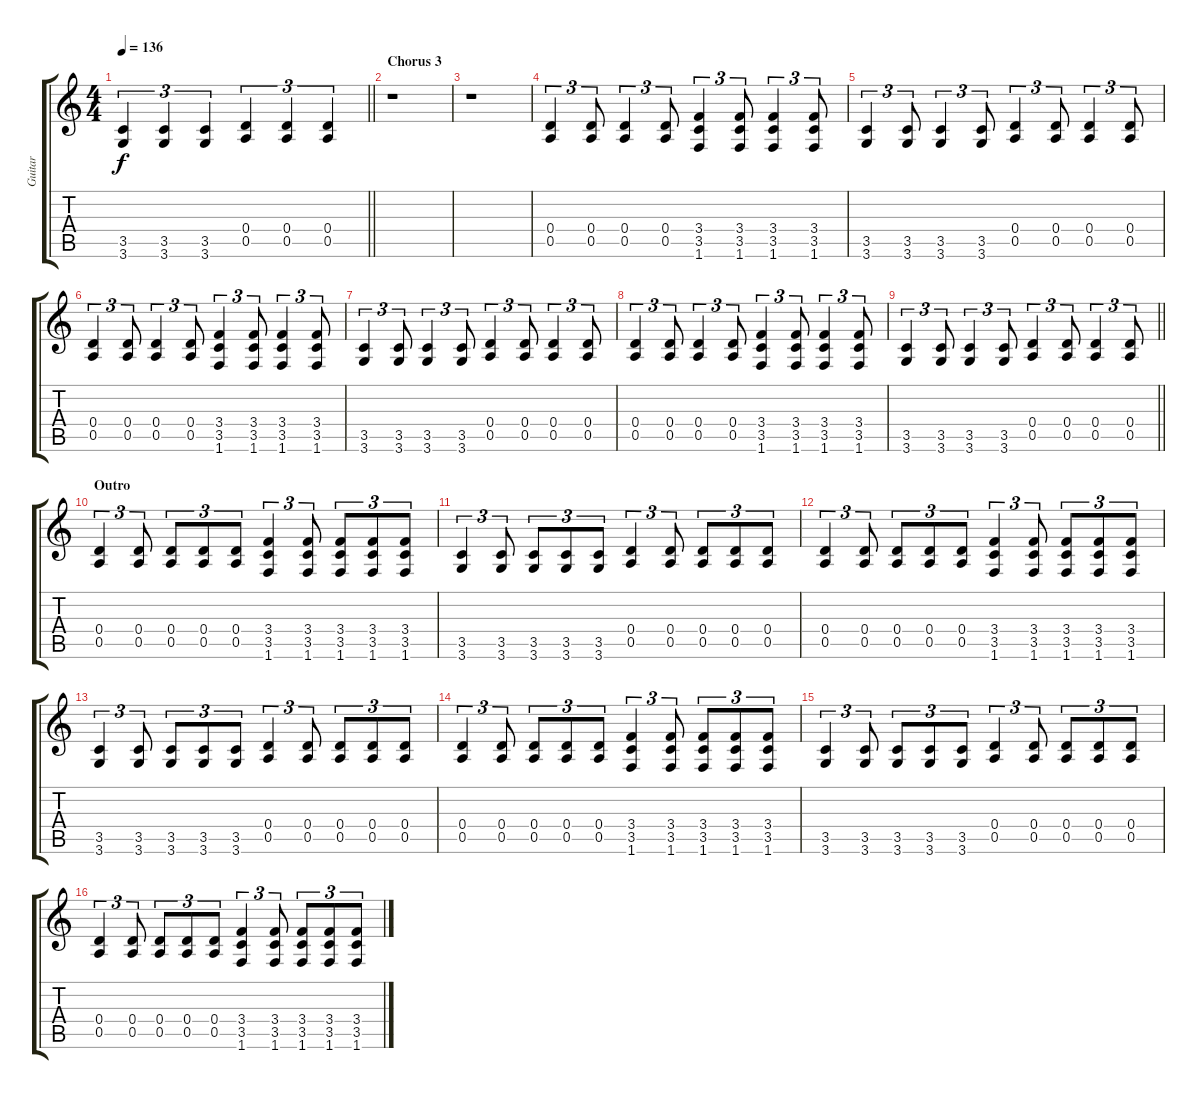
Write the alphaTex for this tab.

\track ("Guitar" "Guitar") {instrument distortionguitar}
\staff {score tabs}
\tuning (E4 B3 G3 D3 A2 E2) {hide}
\ts (4 4)
\tempo 136
\clef g2
\barLineRight lightlight
\ks c
(3.5 3.6).4{tu (3 2) dy f} (3.5 3.6).4{tu (3 2)} (3.5 3.6).4{tu (3 2)} (0.4 0.5).4{tu (3 2)} (0.4 0.5).4{tu (3 2)} (0.4 0.5).4{tu (3 2)} |
\section ("" "Chorus 3")
r.1 |
r.1 |
(0.4 0.5).4{tu (3 2)} (0.4 0.5).8{tu (3 2)} (0.4 0.5).4{tu (3 2)} (0.4 0.5).8{tu (3 2)} (3.4 3.5 1.6).4{tu (3 2)} (3.4 3.5 1.6).8{tu (3 2)} (3.4 3.5 1.6).4{tu (3 2)} (3.4 3.5 1.6).8{tu (3 2)} |
(3.5 3.6).4{tu (3 2)} (3.5 3.6).8{tu (3 2)} (3.5 3.6).4{tu (3 2)} (3.5 3.6).8{tu (3 2)} (0.4 0.5).4{tu (3 2)} (0.4 0.5).8{tu (3 2)} (0.4 0.5).4{tu (3 2)} (0.4 0.5).8{tu (3 2)} |
(0.4 0.5).4{tu (3 2)} (0.4 0.5).8{tu (3 2)} (0.4 0.5).4{tu (3 2)} (0.4 0.5).8{tu (3 2)} (3.4 3.5 1.6).4{tu (3 2)} (3.4 3.5 1.6).8{tu (3 2)} (3.4 3.5 1.6).4{tu (3 2)} (3.4 3.5 1.6).8{tu (3 2)} |
(3.5 3.6).4{tu (3 2)} (3.5 3.6).8{tu (3 2)} (3.5 3.6).4{tu (3 2)} (3.5 3.6).8{tu (3 2)} (0.4 0.5).4{tu (3 2)} (0.4 0.5).8{tu (3 2)} (0.4 0.5).4{tu (3 2)} (0.4 0.5).8{tu (3 2)} |
(0.4 0.5).4{tu (3 2)} (0.4 0.5).8{tu (3 2)} (0.4 0.5).4{tu (3 2)} (0.4 0.5).8{tu (3 2)} (3.4 3.5 1.6).4{tu (3 2)} (3.4 3.5 1.6).8{tu (3 2)} (3.4 3.5 1.6).4{tu (3 2)} (3.4 3.5 1.6).8{tu (3 2)} |
\barLineRight lightlight
(3.5 3.6).4{tu (3 2)} (3.5 3.6).8{tu (3 2)} (3.5 3.6).4{tu (3 2)} (3.5 3.6).8{tu (3 2)} (0.4 0.5).4{tu (3 2)} (0.4 0.5).8{tu (3 2)} (0.4 0.5).4{tu (3 2)} (0.4 0.5).8{tu (3 2)} |
\section ("" "Outro")
(0.4 0.5).4{tu (3 2)} (0.4 0.5).8{tu (3 2)} (0.4 0.5).8{tu (3 2)} (0.4 0.5).8{tu (3 2)} (0.4 0.5).8{tu (3 2)} (3.4 3.5 1.6).4{tu (3 2)} (3.4 3.5 1.6).8{tu (3 2)} (3.4 3.5 1.6).8{tu (3 2)} (3.4 3.5 1.6).8{tu (3 2)} (3.4 3.5 1.6).8{tu (3 2)} |
(3.5 3.6).4{tu (3 2)} (3.5 3.6).8{tu (3 2)} (3.5 3.6).8{tu (3 2)} (3.5 3.6).8{tu (3 2)} (3.5 3.6).8{tu (3 2)} (0.4 0.5).4{tu (3 2)} (0.4 0.5).8{tu (3 2)} (0.4 0.5).8{tu (3 2)} (0.4 0.5).8{tu (3 2)} (0.4 0.5).8{tu (3 2)} |
(0.4 0.5).4{tu (3 2)} (0.4 0.5).8{tu (3 2)} (0.4 0.5).8{tu (3 2)} (0.4 0.5).8{tu (3 2)} (0.4 0.5).8{tu (3 2)} (3.4 3.5 1.6).4{tu (3 2)} (3.4 3.5 1.6).8{tu (3 2)} (3.4 3.5 1.6).8{tu (3 2)} (3.4 3.5 1.6).8{tu (3 2)} (3.4 3.5 1.6).8{tu (3 2)} |
(3.5 3.6).4{tu (3 2)} (3.5 3.6).8{tu (3 2)} (3.5 3.6).8{tu (3 2)} (3.5 3.6).8{tu (3 2)} (3.5 3.6).8{tu (3 2)} (0.4 0.5).4{tu (3 2)} (0.4 0.5).8{tu (3 2)} (0.4 0.5).8{tu (3 2)} (0.4 0.5).8{tu (3 2)} (0.4 0.5).8{tu (3 2)} |
(0.4 0.5).4{tu (3 2)} (0.4 0.5).8{tu (3 2)} (0.4 0.5).8{tu (3 2)} (0.4 0.5).8{tu (3 2)} (0.4 0.5).8{tu (3 2)} (3.4 3.5 1.6).4{tu (3 2)} (3.4 3.5 1.6).8{tu (3 2)} (3.4 3.5 1.6).8{tu (3 2)} (3.4 3.5 1.6).8{tu (3 2)} (3.4 3.5 1.6).8{tu (3 2)} |
(3.5 3.6).4{tu (3 2)} (3.5 3.6).8{tu (3 2)} (3.5 3.6).8{tu (3 2)} (3.5 3.6).8{tu (3 2)} (3.5 3.6).8{tu (3 2)} (0.4 0.5).4{tu (3 2)} (0.4 0.5).8{tu (3 2)} (0.4 0.5).8{tu (3 2)} (0.4 0.5).8{tu (3 2)} (0.4 0.5).8{tu (3 2)} |
(0.4 0.5).4{tu (3 2)} (0.4 0.5).8{tu (3 2)} (0.4 0.5).8{tu (3 2)} (0.4 0.5).8{tu (3 2)} (0.4 0.5).8{tu (3 2)} (3.4 3.5 1.6).4{tu (3 2)} (3.4 3.5 1.6).8{tu (3 2)} (3.4 3.5 1.6).8{tu (3 2)} (3.4 3.5 1.6).8{tu (3 2)} (3.4 3.5 1.6).8{tu (3 2)}
